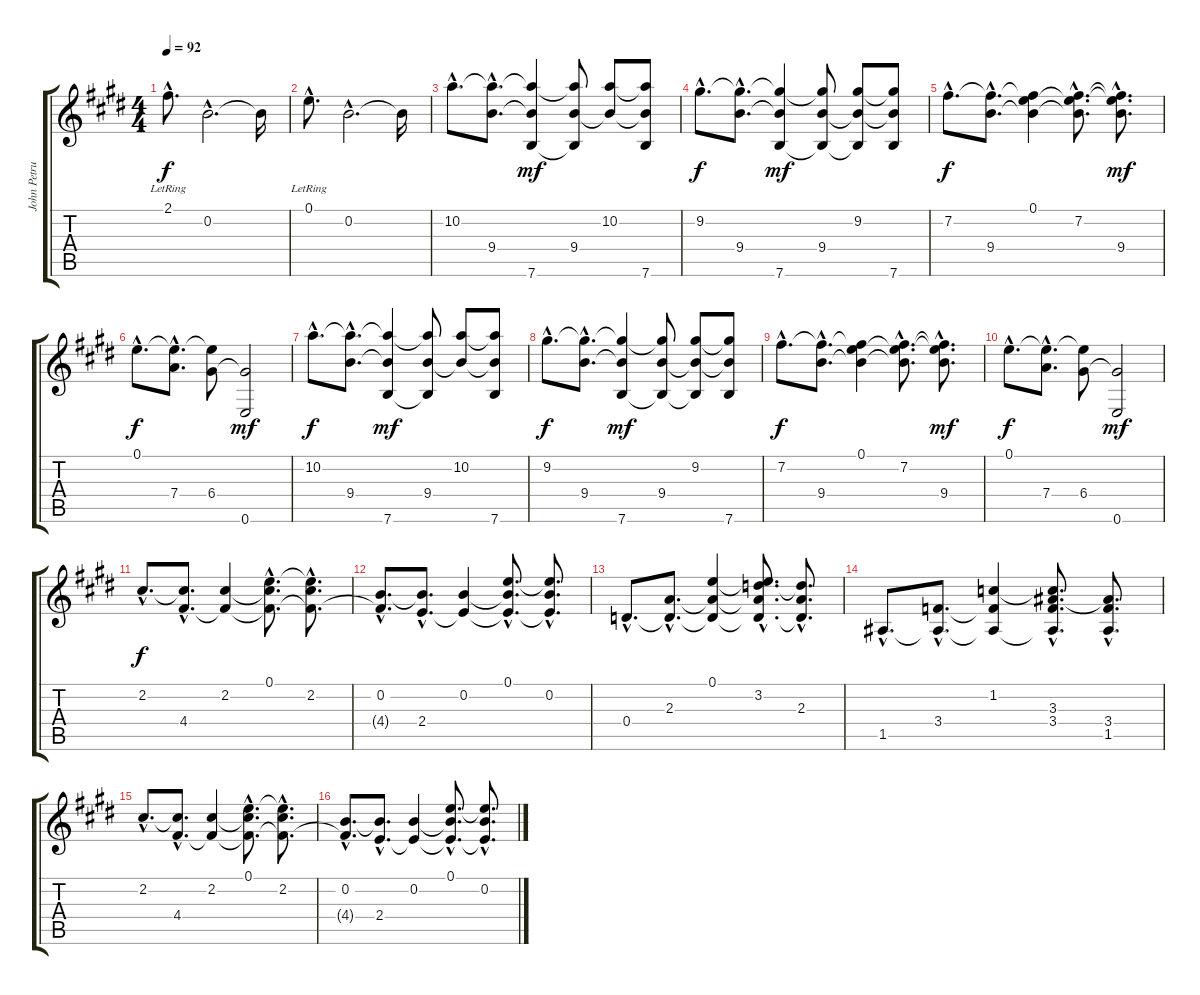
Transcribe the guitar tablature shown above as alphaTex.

\track ("John Petrucci" "John Petru") {instrument overdrivenguitar}
\staff {score tabs}
\tuning (E4 B3 G3 D3 A2 E2) {hide}
\ts (4 4)
\tempo 92
\clef g2
\ks e
2.1{hac lr}.8{d dy f} 0.2{hac}.2{d} 0.2{t}.16 |
0.1{hac lr}.8{d} 0.2{hac}.2{d} 0.2{t}.16 |
10.2{hac}.8{d volume 10} (10.2{hac t} 9.4{hac}).8{d} (10.2{t} 9.4{t} 7.6).4{dy mf} (10.2{t} 9.4 7.6{t}).8 (10.2 9.4{t}).8 (10.2{t} 9.4{t} 7.6).8 |
9.2{hac}.8{d dy f} (9.2{hac t} 9.4{hac}).8{d} (9.2{t} 9.4{t} 7.6).4{dy mf} (9.2{t} 9.4 7.6{t}).8 (9.2 9.4{t} 7.6{t}).8 (9.2{t} 9.4{t} 7.6).8 |
7.2{hac}.8{d dy f} (7.2{hac t} 9.4{hac}).8{d} (0.1 7.2{t} 9.4{t}).4 (0.1{hac t} 7.2{hac} 9.4{hac t}).8{d} (0.1{hac t} 7.2{hac t} 9.4{hac}).8{d dy mf} |
0.1{hac}.8{d dy f} (0.1{hac t} 7.4{hac}).8{d} (0.1{t} 6.4).8 (6.4{t} 0.6).2{dy mf} |
10.2{hac}.8{d dy f} (10.2{hac t} 9.4{hac}).8{d} (10.2{t} 9.4{t} 7.6).4{dy mf} (10.2{t} 9.4 7.6{t}).8 (10.2 9.4{t}).8 (10.2{t} 9.4{t} 7.6).8 |
9.2{hac}.8{d dy f} (9.2{hac t} 9.4{hac}).8{d} (9.2{t} 9.4{t} 7.6).4{dy mf} (9.2{t} 9.4 7.6{t}).8 (9.2 9.4{t} 7.6{t}).8 (9.2{t} 9.4{t} 7.6).8 |
7.2{hac}.8{d dy f} (7.2{hac t} 9.4{hac}).8{d} (0.1 7.2{t} 9.4{t}).4 (0.1{hac t} 7.2{hac} 9.4{hac t}).8{d} (0.1{hac t} 7.2{hac t} 9.4{hac}).8{d dy mf} |
0.1{hac}.8{d dy f} (0.1{hac t} 7.4{hac}).8{d} (0.1{t} 6.4).8 (6.4{t} 0.6).2{dy mf} |
2.2{hac}.8{d dy f} (2.2{hac t} 4.4{hac}).8{d} (2.2 4.4{t}).4 (0.1{hac} 2.2{hac t} 4.4{hac t}).8{d} (0.1{hac t} 2.2{hac} 4.4{hac t}).8{d} |
(0.2{hac} 4.4{hac t}).8{d} (0.2{hac t} 2.4{hac}).8{d} (0.2 2.4{t}).4 (0.1{hac} 0.2{hac t} 2.4{hac t}).8{d} (0.1{hac t} 0.2{hac} 2.4{hac t}).8{d} |
0.4{hac}.8{d} (2.3{hac} 0.4{hac t}).8{d} (0.1 2.3{t} 0.4{t}).4 (0.1{hac t} 3.2{hac} 2.3{hac t} 0.4{hac t}).8{d} (3.2{hac t} 2.3{hac} 0.4{hac t}).8{d} |
1.5{hac}.8{d} (3.4{hac} 1.5{hac t}).8{d} (1.2 3.4{t} 1.5{t}).4 (1.2{hac t} 3.3{hac} 3.4{hac} 1.5{hac t}).8{d} (3.3{hac t} 3.4{hac} 1.5{hac}).8{d} |
2.2{hac}.8{d} (2.2{hac t} 4.4{hac}).8{d} (2.2 4.4{t}).4 (0.1{hac} 2.2{hac t} 4.4{hac t}).8{d} (0.1{hac t} 2.2{hac} 4.4{hac t}).8{d} |
(0.2{hac} 4.4{hac t}).8{d} (0.2{hac t} 2.4{hac}).8{d} (0.2 2.4{t}).4 (0.1{hac} 0.2{hac t} 2.4{hac t}).8{d} (0.1{hac t} 0.2{hac} 2.4{hac t}).8{d}
